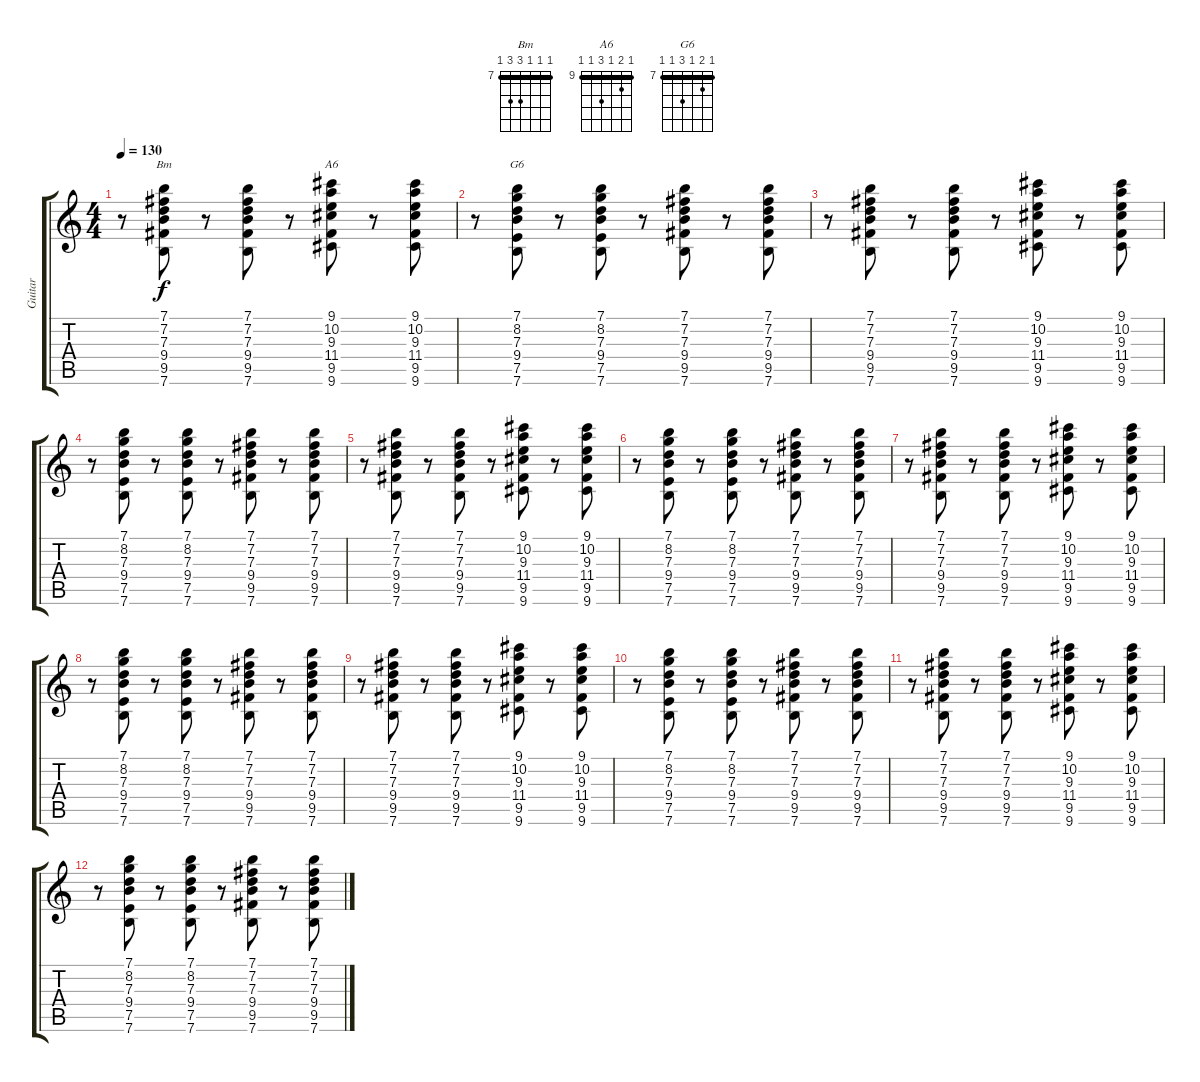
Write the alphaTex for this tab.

\track ("Guitar" "Guitar") {instrument electricguitarclean bank 1}
\staff {score tabs}
\tuning (E4 B3 G3 D3 A2 E2) {hide}
\chord ("Bm" 7 7 7 9 9 7) {firstfret 7 barre 7}
\chord ("A6" 9 10 9 11 9 9) {firstfret 9 barre 9}
\chord ("G6" 7 8 7 9 7 7) {firstfret 7 barre 7}
\ts (4 4)
\tempo 130
\clef g2
\ks c
r.8{dy f} (7.1 7.2 7.3 9.4 9.5 7.6).8{ch "Bm"} r.8 (7.1 7.2 7.3 9.4 9.5 7.6).8 r.8 (9.1 10.2 9.3 11.4 9.5 9.6).8{ch "A6"} r.8 (9.1 10.2 9.3 11.4 9.5 9.6).8 |
r.8 (7.1 8.2 7.3 9.4 7.5 7.6).8{ch "G6"} r.8 (7.1 8.2 7.3 9.4 7.5 7.6).8 r.8 (7.1 7.2 7.3 9.4 9.5 7.6).8 r.8 (7.1 7.2 7.3 9.4 9.5 7.6).8 |
r.8 (7.1 7.2 7.3 9.4 9.5 7.6).8 r.8 (7.1 7.2 7.3 9.4 9.5 7.6).8 r.8 (9.1 10.2 9.3 11.4 9.5 9.6).8 r.8 (9.1 10.2 9.3 11.4 9.5 9.6).8 |
r.8 (7.1 8.2 7.3 9.4 7.5 7.6).8 r.8 (7.1 8.2 7.3 9.4 7.5 7.6).8 r.8 (7.1 7.2 7.3 9.4 9.5 7.6).8 r.8 (7.1 7.2 7.3 9.4 9.5 7.6).8 |
r.8 (7.1 7.2 7.3 9.4 9.5 7.6).8 r.8 (7.1 7.2 7.3 9.4 9.5 7.6).8 r.8 (9.1 10.2 9.3 11.4 9.5 9.6).8 r.8 (9.1 10.2 9.3 11.4 9.5 9.6).8 |
r.8 (7.1 8.2 7.3 9.4 7.5 7.6).8 r.8 (7.1 8.2 7.3 9.4 7.5 7.6).8 r.8 (7.1 7.2 7.3 9.4 9.5 7.6).8 r.8 (7.1 7.2 7.3 9.4 9.5 7.6).8 |
r.8 (7.1 7.2 7.3 9.4 9.5 7.6).8 r.8 (7.1 7.2 7.3 9.4 9.5 7.6).8 r.8 (9.1 10.2 9.3 11.4 9.5 9.6).8 r.8 (9.1 10.2 9.3 11.4 9.5 9.6).8 |
r.8 (7.1 8.2 7.3 9.4 7.5 7.6).8 r.8 (7.1 8.2 7.3 9.4 7.5 7.6).8 r.8 (7.1 7.2 7.3 9.4 9.5 7.6).8 r.8 (7.1 7.2 7.3 9.4 9.5 7.6).8 |
r.8 (7.1 7.2 7.3 9.4 9.5 7.6).8 r.8 (7.1 7.2 7.3 9.4 9.5 7.6).8 r.8 (9.1 10.2 9.3 11.4 9.5 9.6).8 r.8 (9.1 10.2 9.3 11.4 9.5 9.6).8 |
r.8 (7.1 8.2 7.3 9.4 7.5 7.6).8 r.8 (7.1 8.2 7.3 9.4 7.5 7.6).8 r.8 (7.1 7.2 7.3 9.4 9.5 7.6).8 r.8 (7.1 7.2 7.3 9.4 9.5 7.6).8 |
r.8 (7.1 7.2 7.3 9.4 9.5 7.6).8 r.8 (7.1 7.2 7.3 9.4 9.5 7.6).8 r.8 (9.1 10.2 9.3 11.4 9.5 9.6).8 r.8 (9.1 10.2 9.3 11.4 9.5 9.6).8 |
r.8 (7.1 8.2 7.3 9.4 7.5 7.6).8 r.8 (7.1 8.2 7.3 9.4 7.5 7.6).8 r.8 (7.1 7.2 7.3 9.4 9.5 7.6).8 r.8 (7.1 7.2 7.3 9.4 9.5 7.6).8
